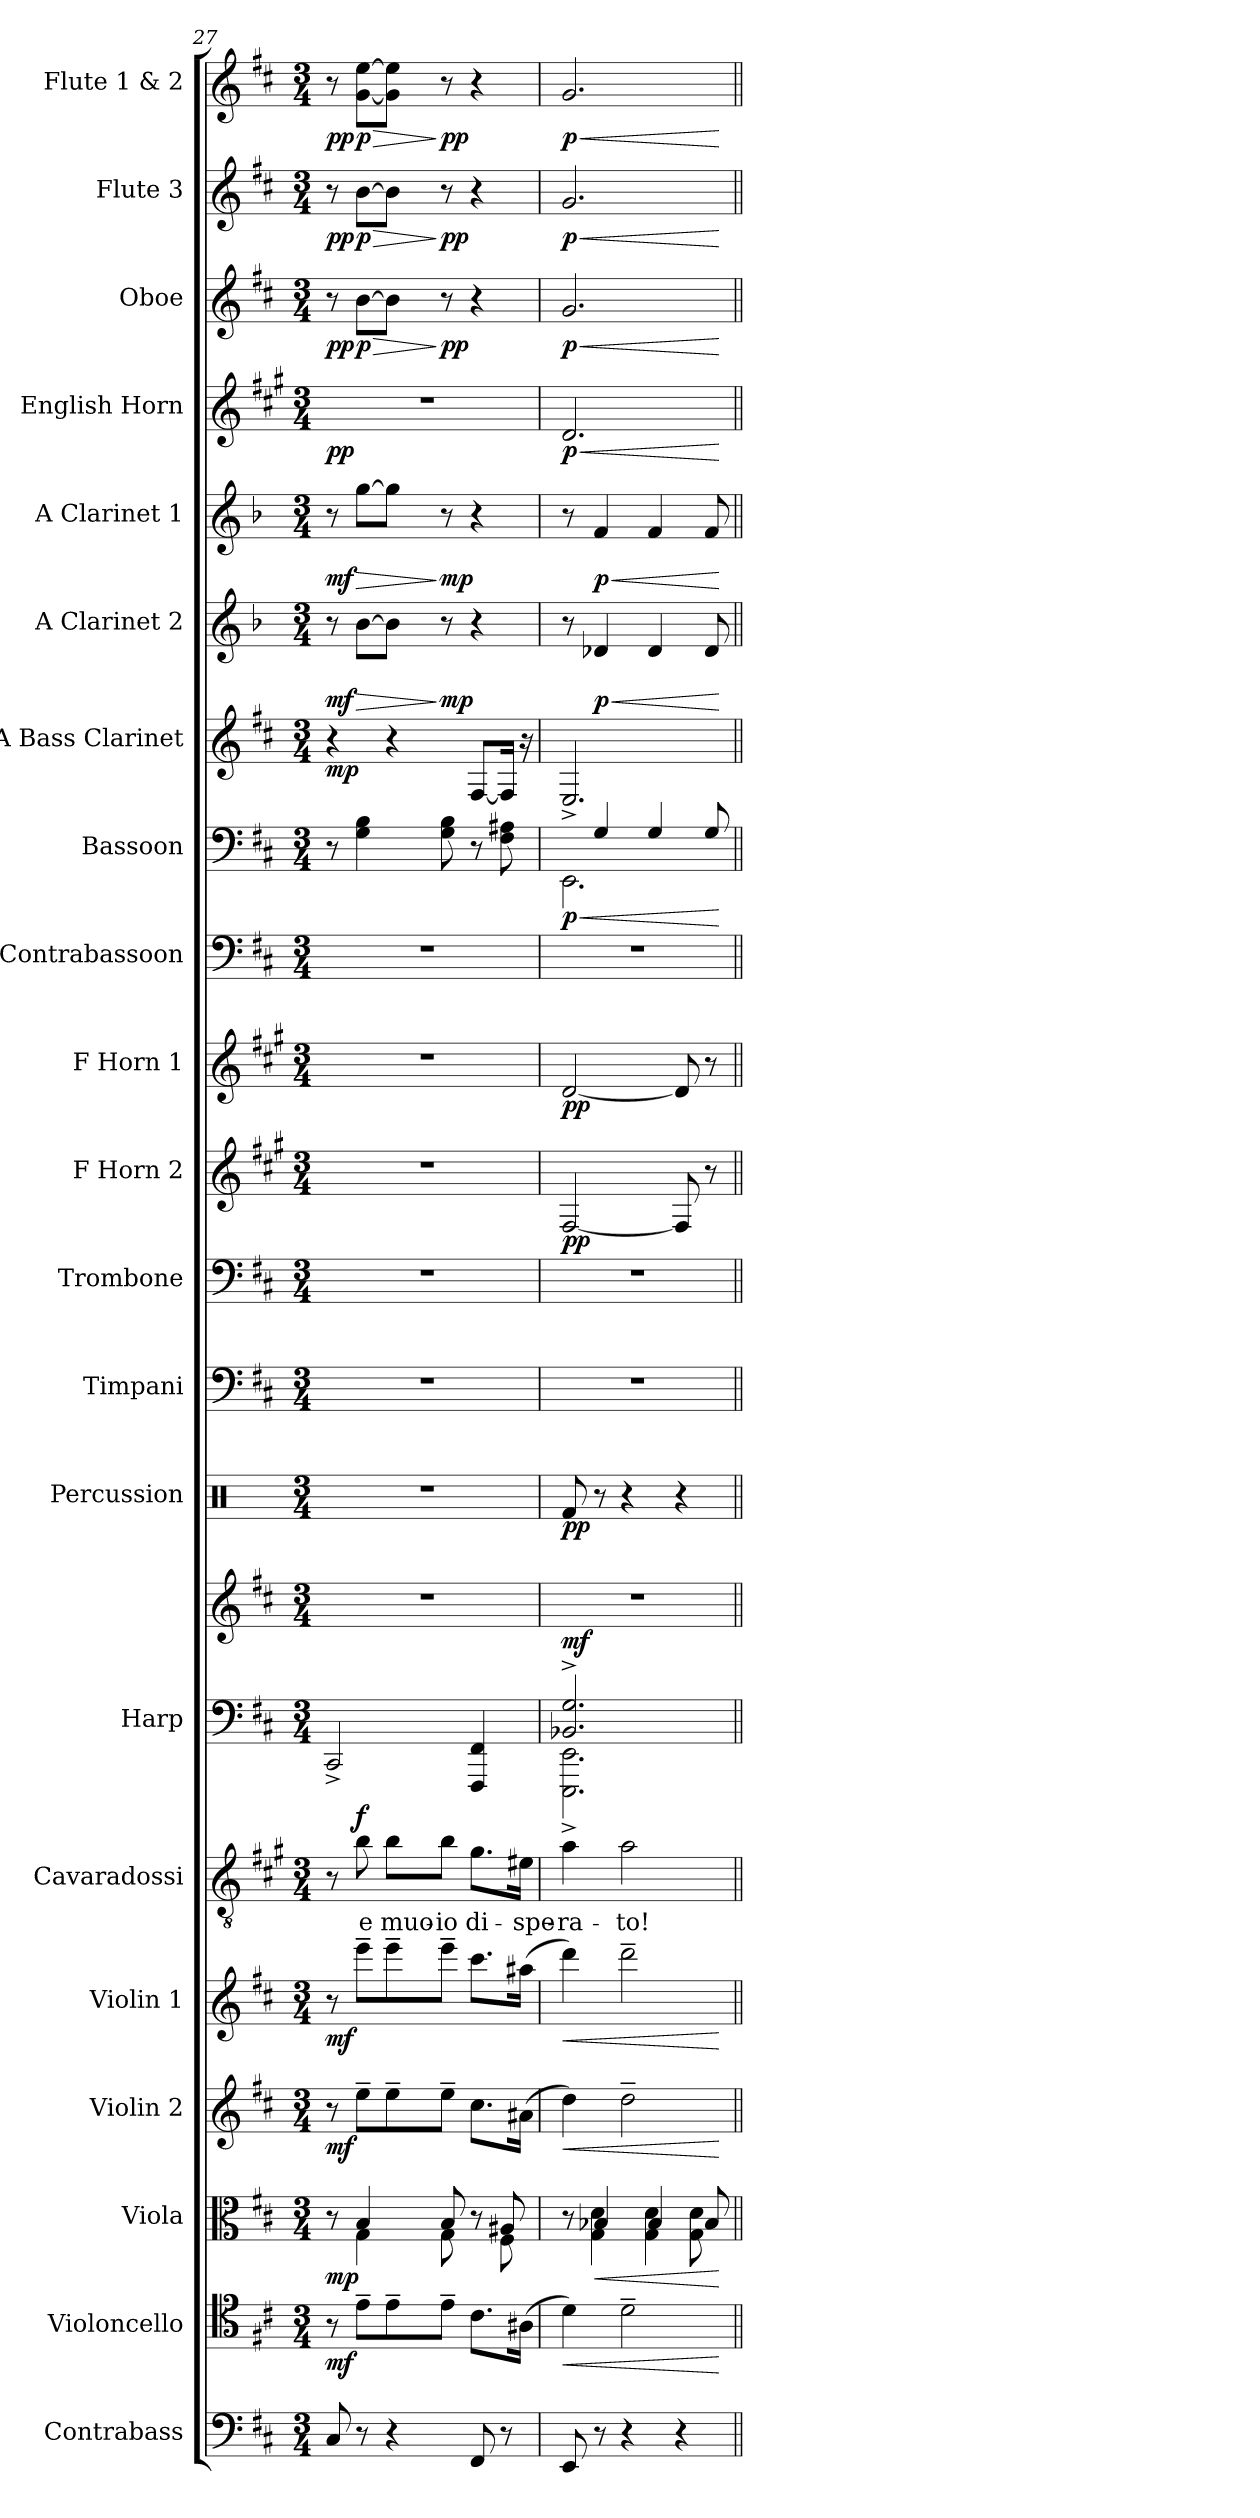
**kern	**kern	**dynam	**kern	**dynam	**kern	**dynam	**kern	**dynam	**kern	**text	**dynam	**kern	**kern	**dynam	**kern	**dynam	**kern	**kern	**kern	**dynam	**kern	**dynam	**kern	**kern	**dynam	**kern	**dynam	**kern	**dynam	**kern	**dynam	**kern	**dynam	**kern	**dynam	**kern	**dynam	**kern	**dynam
*part21	*part20	*part20	*part19	*part19	*part18	*part18	*part17	*part17	*part16	*part16	*part16	*part15	*part15	*part15	*part14	*part14	*part13	*part12	*part11	*part11	*part10	*part10	*part9	*part8	*part8	*part7	*part7	*part6	*part6	*part5	*part5	*part4	*part4	*part3	*part3	*part2	*part2	*part1	*part1
*staff22	*staff21	*staff21	*staff20	*staff20	*staff19	*staff19	*staff18	*staff18	*staff17	*staff17	*staff17	*staff16	*staff15	*staff15/16	*staff14	*staff14	*staff13	*staff12	*staff11	*staff11	*staff10	*staff10	*staff9	*staff8	*staff8	*staff7	*staff7	*staff6	*staff6	*staff5	*staff5	*staff4	*staff4	*staff3	*staff3	*staff2	*staff2	*staff1	*staff1
*I"Contrabass	*I"Violoncello	*	*I"Viola	*	*I"Violin 2	*	*I"Violin 1	*	*I"Cavaradossi	*	*	*I"Harp	*	*	*I"Percussion	*	*I"Timpani	*I"Trombone	*I"F Horn 2	*	*I"F Horn 1	*	*I"Contrabassoon	*I"Bassoon	*	*I"A Bass Clarinet	*	*I"A Clarinet 2	*	*I"A Clarinet 1	*	*I"English Horn	*	*I"Oboe	*	*I"Flute 3	*	*I"Flute 1 &amp; 2	*
*I'Cb.	*I'Vc.	*	*I'Vla.	*	*I'Vln. 2	*	*I'Vln. 1	*	*I'Cav.	*	*	*I'Hrp.	*	*	*I'Perc.	*	*I'Timp.	*I'Tbn.	*I'F Hn. 2	*	*I'F Hn. 1	*	*I'Cbsn.	*I'Bsn.	*	*I'A B. Cl.	*	*I'A Cl. 2	*	*I'A Cl. 1	*	*I'E. Hn.	*	*I'Ob.	*	*I'Fl. 3	*	*I'Fl. 1 &amp; 2	*
*clefF4	*clefC4	*	*clefC3	*	*clefG2	*	*clefG2	*	*clefGv2	*	*	*clefF4	*clefG2	*	*clefX	*	*clefF4	*clefF4	*clefG2	*	*clefG2	*	*clefF4	*clefF4	*	*clefG2	*	*clefG2	*	*clefG2	*	*clefG2	*	*clefG2	*	*clefG2	*	*clefG2	*
*ITrd7c12	*	*	*	*	*	*	*	*	*ITrd4c7	*	*	*	*	*	*	*	*	*	*ITrd4c7	*	*ITrd4c7	*	*ITrd7c12	*	*	*ITrd9c15	*	*ITrd2c3	*	*ITrd2c3	*	*ITrd4c7	*	*	*	*	*	*	*
*k[f#c#]	*k[f#c#]	*	*k[f#c#]	*	*k[f#c#]	*	*k[f#c#]	*	*k[f#c#]	*	*	*k[f#c#]	*k[f#c#]	*	*k[]	*	*k[f#c#]	*k[f#c#]	*k[f#c#]	*	*k[f#c#]	*	*k[f#c#]	*k[f#c#]	*	*k[f#c#]	*	*k[f#c#]	*	*k[f#c#]	*	*k[f#c#]	*	*k[f#c#]	*	*k[f#c#]	*	*k[f#c#]	*
*M3/4	*M3/4	*	*M3/4	*	*M3/4	*	*M3/4	*	*M3/4	*	*	*M3/4	*M3/4	*	*M3/4	*	*M3/4	*M3/4	*M3/4	*	*M3/4	*	*M3/4	*M3/4	*	*M3/4	*	*M3/4	*	*M3/4	*	*M3/4	*	*M3/4	*	*M3/4	*	*M3/4	*
=27	=27	=27	=27	=27	=27	=27	=27	=27	=27	=27	=27	=27	=27	=27	=27	=27	=27	=27	=27	=27	=27	=27	=27	=27	=27	=27	=27	=27	=27	=27	=27	=27	=27	=27	=27	=27	=27	=27	=27
*	*	*	*^	*	*	*	*	*	*	*	*	*	*	*	*	*	*	*	*	*	*	*	*	*	*	*	*	*	*	*	*	*	*	*	*	*	*	*	*
!	!	!LO:DY:b	!	!	!LO:DY:b	!	!LO:DY:b	!	!LO:DY:b	!	!	!	!	!	!	!	!	!	!	!	!	!	!	!	!	!	!	!LO:DY:b	!	!LO:DY:b	!	!LO:DY:b	!	!LO:DY:b	!	!LO:DY:b	!	!LO:DY:b	!	!LO:DY:b
8CC#/	8r	mf	8r	8ryy	mp	8r	mf	8r	mf	8r	.	.	2CC#^/	2.r	.	2.r	.	2.r	2.r	2.r	.	2.r	.	2.r	8r	.	4r	mp	8r	mf	8r	mf	2.r	pp	8r	pp	8r	pp	8r	pp
!	!	!	!	!	!	!	!	!	!	!	!LO:LY:b	!LO:DY:a	!	!	!	!	!	!	!	!	!	!	!	!	!	!	!	!	!	!LO:HP:b	!	!LO:HP:b	!	!	!	!LO:HP:b	!	!LO:HP:b	!	!LO:HP:b
!	!	!	!	!	!	!	!	!	!	!	!	!	!	!	!	!	!	!	!	!	!	!	!	!	!	!	!	!	!	!	!	!	!	!	!	!LO:DY:n=1:b	!	!LO:DY:n=1:b	!	!LO:DY:n=1:b
8r	8e~\L	.	4B/	4G\	.	8ee~\L	.	8eee~\L	.	8e\	e	f	.	.	.	.	.	.	.	.	.	.	.	.	4G\ 4B\	.	.	.	[8g\L	>	[8ee\L	>	.	.	[8b\L	> p	[8b\L	> p	[8g\ [8ee\L	> p
!	!	!	!	!	!	!	!	!	!	!	!LO:LY:b	!	!	!	!	!	!	!	!	!	!	!	!	!	!	!	!	!	!	!	!	!	!	!	!	!	!	!	!	!
4r	8e~\	.	.	.	.	8ee~\	.	8eee~\	.	8e\L	muo-	.	.	.	.	.	.	.	.	.	.	.	.	.	.	.	4r	.	8g\J]	.	8ee\J]	.	.	.	8b\J]	.	8b\J]	.	8g\] 8ee\]J	.
!	!	!	!	!	!	!	!	!	!	!	!LO:LY:b	!	!	!	!	!	!	!	!	!	!	!	!	!	!	!	!	!	!	!LO:DY:n=1:b	!	!LO:DY:n=1:b	!	!	!	!LO:DY:n=2:b	!	!LO:DY:n=2:b	!	!LO:DY:n=2:b
.	8e~\J	.	8B/	8G\	.	8ee~\J	.	8eee~\J	.	8e\J	-io	.	.	.	.	.	.	.	.	.	.	.	.	.	8G\ 8B\	.	.	.	8r	] mp	8r	] mp	.	.	8r	] pp	8r	] pp	8r	] pp
!	!	!	!	!	!	!	!	!	!	!	!LO:LY:b	!	!	!	!	!	!	!	!	!	!	!	!	!	!	!	!	!	!	!	!	!	!	!	!	!	!	!	!	!
8FFF#/	8.c#\L	.	8r	8ryy	.	8.cc#\L	.	8.ccc#\L	.	8.c#\L	di-	.	4FFF#/ 4FF#/	.	.	.	.	.	.	.	.	.	.	.	8r	.	[8FF#/L	.	4r	.	4r	.	.	.	4r	.	4r	.	4r	.
8r	.	.	8A#X/	8F#\	.	.	.	.	.	.	.	.	.	.	.	.	.	.	.	.	.	.	.	.	8F#\ 8A#X\	.	16FF#/Jk]	.	.	.	.	.	.	.	.	.	.	.	.	.
!	!	!	!	!	!	!	!	!	!	!	!LO:LY:b	!	!	!	!	!	!	!	!	!	!	!	!	!	!	!	!	!	!	!	!	!	!	!	!	!	!	!	!	!
.	(>16A#X\Jk	.	.	.	.	(>16a#X\Jk	.	(>16aa#X\Jk	.	16A#X\Jk	-spe-	.	.	.	.	.	.	.	.	.	.	.	.	.	.	.	16r	.	.	.	.	.	.	.	.	.	.	.	.	.
=28	=28	=28	=28	=28	=28	=28	=28	=28	=28	=28	=28	=28	=28	=28	=28	=28	=28	=28	=28	=28	=28	=28	=28	=28	=28	=28	=28	=28	=28	=28	=28	=28	=28	=28	=28	=28	=28	=28	=28	=28
!	!	!LO:HP:b	!	!	!	!	!LO:HP:b	!	!LO:HP:b	!	!LO:LY:b	!	!	!	!LO:DY:b	!	!LO:DY:b	!	!	!	!LO:DY:b	!	!LO:DY:b	!	!	!LO:HP:b	!	!	!	!	!	!	!	!LO:HP:b	!	!LO:HP:b	!	!LO:HP:b	!	!LO:HP:b
*	*	*	*	*	*	*	*	*	*	*	*	*	*^	*	*	*	*	*	*	*	*	*	*	*	*^	*	*	*	*	*	*	*	*	*	*	*	*	*	*	*
!	!	!	!	!	!	!	!	!	!	!	!	!	!	!	!	!	!	!	!	!	!	!	!	!	!	!	!	!LO:DY:n=1:b	!	!	!	!	!	!	!	!LO:DY:n=1:b	!	!LO:DY:n=1:b	!	!LO:DY:n=1:b	!	!LO:DY:n=1:b
8EEE/	4d\)	<	8r	8ryy	.	4dd\)	<	4ddd\)	<	4d\	-ra-	.	2.BB-X/^ 2.G/^	2.EEE\^ 2.EE\^	2.r	mf	8Rf/	pp	2.r	2.r	[2BB/	pp	[2G/	pp	2.r	2.EE\	8ryy	< p	2.EE^/	.	8r	.	8r	.	2.G/	< p	2.g/	< p	2.g/	< p	2.g/	< p
!	!	!	!	!	!LO:HP:b	!	!	!	!	!	!	!	!	!	!	!	!	!	!	!	!	!	!	!	!	!	!	!	!	!	!	!LO:HP:b	!	!LO:HP:b	!	!	!	!	!	!	!	!
!	!	!	!	!	!	!	!	!	!	!	!	!	!	!	!	!	!	!	!	!	!	!	!	!	!	!	!	!	!	!	!	!LO:DY:n=1:b	!	!LO:DY:n=1:b	!	!	!	!	!	!	!	!
8r	.	.	4B-X/	4G\ 4d\	<	.	.	.	.	.	.	.	.	.	.	.	8r	.	.	.	.	.	.	.	.	.	4G/	.	.	.	4B-X/	< p	4d/	< p	.	.	.	.	.	.	.	.
!	!	!	!	!	!	!	!	!	!	!	!LO:LY:b	!	!	!	!	!	!	!	!	!	!	!	!	!	!	!	!	!	!	!	!	!	!	!	!	!	!	!	!	!	!	!
4r	2d~\	.	.	.	.	2dd~\	.	2ddd~\	.	2d\	-to!	.	.	.	.	.	4r	.	.	.	.	.	.	.	.	.	.	.	.	.	.	.	.	.	.	.	.	.	.	.	.	.
.	.	.	4B-/	4G\ 4d\	.	.	.	.	.	.	.	.	.	.	.	.	.	.	.	.	.	.	.	.	.	.	4G/	.	.	.	4B-/	.	4d/	.	.	.	.	.	.	.	.	.
4r	.	.	.	.	.	.	.	.	.	.	.	.	.	.	.	.	4r	.	.	.	8BB/]	.	8G/]	.	.	.	.	.	.	.	.	.	.	.	.	.	.	.	.	.	.	.
.	.	.	8B-/	8G\ 8d\	.	.	.	.	.	.	.	.	.	.	.	.	.	.	.	.	8r	.	8r	.	.	.	8G/	.	.	.	8B-/	.	8d/	.	.	.	.	.	.	.	.	.
*	*	*	*v	*v	*	*	*	*	*	*	*	*	*v	*v	*	*	*	*	*	*	*	*	*	*	*	*v	*v	*	*	*	*	*	*	*	*	*	*	*	*	*	*	*
.	.	[	.	[	.	[	.	[	.	.	.	.	.	.	.	.	.	.	.	.	.	.	.	.	[	.	.	.	[	.	[	.	[	.	[	.	[	.	[
=||	=||	=||	=||	=||	=||	=||	=||	=||	=||	=||	=||	=||	=||	=||	=||	=||	=||	=||	=||	=||	=||	=||	=||	=||	=||	=||	=||	=||	=||	=||	=||	=||	=||	=||	=||	=||	=||	=||	=||
*-	*-	*-	*-	*-	*-	*-	*-	*-	*-	*-	*-	*-	*-	*-	*-	*-	*-	*-	*-	*-	*-	*-	*-	*-	*-	*-	*-	*-	*-	*-	*-	*-	*-	*-	*-	*-	*-	*-	*-
